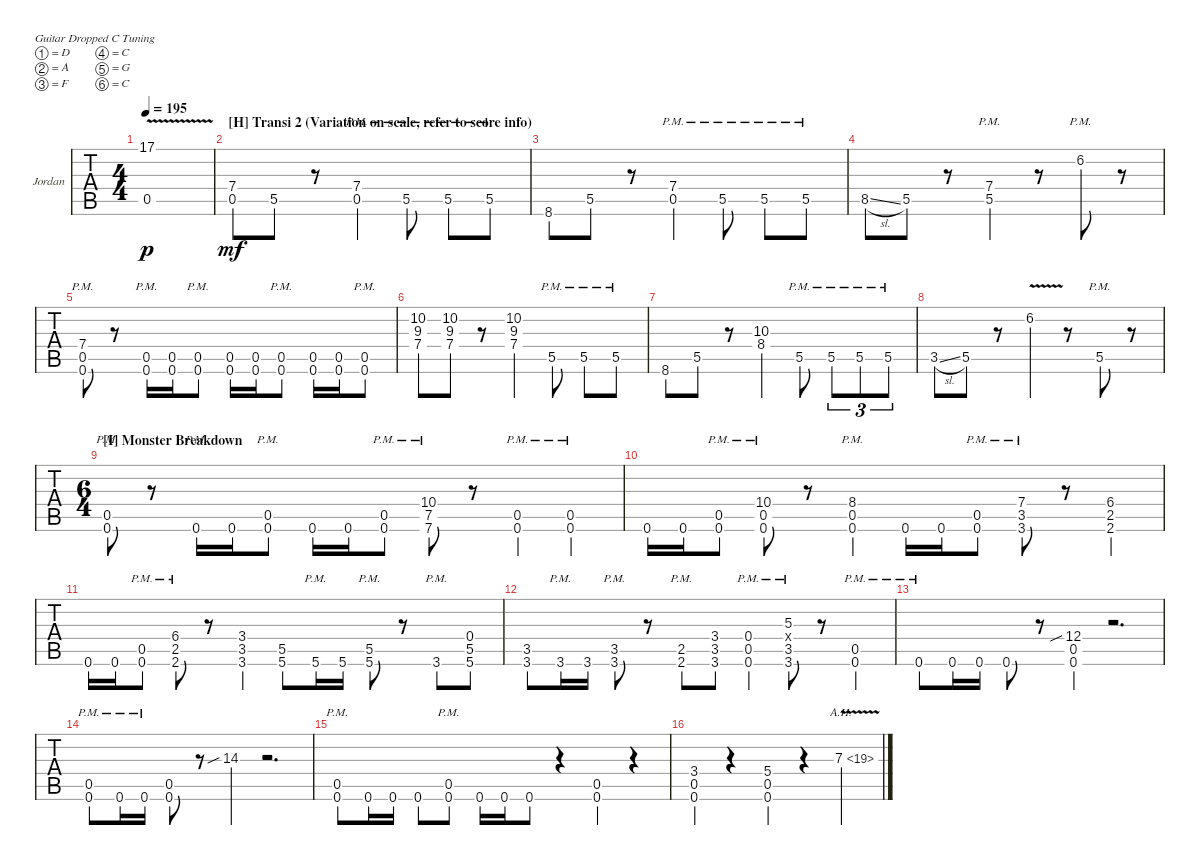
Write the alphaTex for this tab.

\bracketExtendMode groupsimilarinstruments
\firstSystemTrackNameOrientation horizontal
\otherSystemsTrackNameOrientation horizontal
\track ("Jordan" "Jordan") {instrument electricguitarclean}
\staff {tabs}
\tuning (D4 A3 F3 C3 G2 C2)
\ts (4 4)
\tempo 195
\clef g2
\scale
0.219971
\ks c
(17.1{v t} 0.5{t}).1{dy p} |
\section ("H" "Transi 2 (Variation on scale, refer to score info)")
(0.5 7.4).8{dy mf} 5.5.8 r.8 (0.5{pm} 7.4{pm}).4 5.5{pm}.8 5.5{pm}.8 5.5{pm}.8 |
8.6.8 5.5.8 r.8 (0.5{pm} 7.4{pm}).4 5.5{pm}.8 5.5{pm}.8 5.5{pm}.8 |
8.5{sl}.8 5.5.8 r.8 (5.5{pm} 7.4{pm}).4 r.8 6.2{pm}.8 r.8 |
\scale
0.376963 (0.5{pm} 7.4{pm} 0.6).8 r.8 (0.6{pm} 0.5).16 (0.6 0.5).16 (0.6{pm} 0.5{pm}).8 (0.6 0.5).16 (0.6 0.5).16 (0.6{pm} 0.5{pm}).8 (0.6 0.5).16 (0.6 0.5).16 (0.6{pm} 0.5{pm}).8 |
\scale
0.310417 (9.3 10.2 7.4).8 (9.3 10.2 7.4).8 r.8 (9.3 10.2 7.4).4 5.5{pm}.8 5.5{pm}.8 5.5{pm}.8 |
\scale
0.312782 8.6.8 5.5.8 r.8 (8.4 10.3).4 5.5{pm}.8 5.5{pm}.8{tu (3 2)} 5.5{pm}.8{tu (3 2)} 5.5{pm}.8{tu (3 2)} |
\scale
0.294707 3.5{sl}.8 5.5.8 r.8 6.2{v}.4 r.8 5.5{pm}.8 r.8 |
\ts (6 4)
\section ("I" "Monster Breakdown")
\scale
0.366237 (0.6{pm} 0.5).8 r.8{beam split} 0.6{pm}.16 0.6.16 (0.6{pm} 0.5{pm}).8{beam split} 0.6.16 0.6.16 (0.6{pm} 0.5{pm}).8 (7.6{pm} 7.5{pm} 10.4{pm}).8 r.8 (0.6{pm} 0.5{pm}).4 (0.6{pm} 0.5{pm}).4 |
\scale
0.339203 0.6.16 0.6.16 (0.6{pm} 0.5{pm}).8{beam split} (0.6{pm} 0.5{pm} 10.4{pm}).8 r.8 (0.6{pm} 0.5{pm} 8.4{pm}).4 0.6.16 0.6.16 (0.6{pm} 0.5{pm}).8{beam split} (3.6{pm} 3.5{pm} 7.4{pm}).8 r.8 (2.5 2.6 6.4).4 |
\scale
0.37156 0.6.16 0.6.16 (0.6{pm} 0.5{pm}).8{beam split} (2.6{pm} 2.5{pm} 6.4{pm}).8 r.8 (3.6 3.5 3.4).4 (5.6 5.5).8 5.6{pm}.16 5.6.16{beam split} (5.6{pm} 5.5).8 r.8{beam split} 3.6{pm}.8 (5.5 5.6 0.4).8 |
\scale
0.333262 (3.6 3.5).8 3.6{pm}.16 3.6.16{beam split} (3.6{pm} 3.5).8{beam split} r.8{beam split} (2.6{pm} 2.5{pm}).8 (3.5 3.6 3.4).8 (0.6{pm} 0.5{pm} 0.4{pm}).4{beam split} (3.6{pm} 3.5{pm} 5.3{pm} 3.4{pm x}).8 r.8 (0.6{pm} 0.5{pm}).4 |
\scale
0.294879 0.6{pm}.8 0.6.16 0.6.16{beam split} 0.6.8 r.8 (0.6 0.5 12.4{sib}).4 r.2{d} |
\scale
0.324114 (0.6{pm} 0.5{pm}).8 0.6{pm}.16 0.6{pm}.16{beam split} (0.6 0.5).8 r.8 14.3{sib}.4 r.2{d} |
\scale
0.320477 (0.6{pm} 0.5{pm}).8 0.6.16 0.6.16{beam split} 0.6.8{beam merge} (0.6{pm} 0.5{pm}).8{beam split} 0.6.16 0.6.16 0.6.8 r.4 (0.6 0.5).4 r.4 |
\scale
0.354577 (0.6 0.5 3.4).4 r.4 (0.5 0.6 5.4).4 r.4 7.3{ah 12 v}.2
